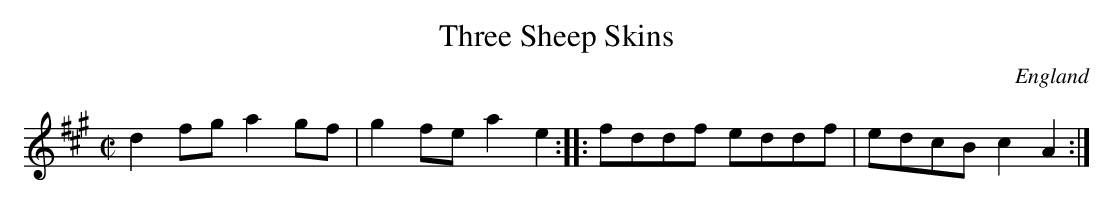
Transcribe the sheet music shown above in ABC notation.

X:1
T:Three Sheep Skins
L:1/8
M:C|
O:England
K:A major
d2fg a2gf | g2fe a2e2 :: fddf eddf | edcB c2A2 :|
